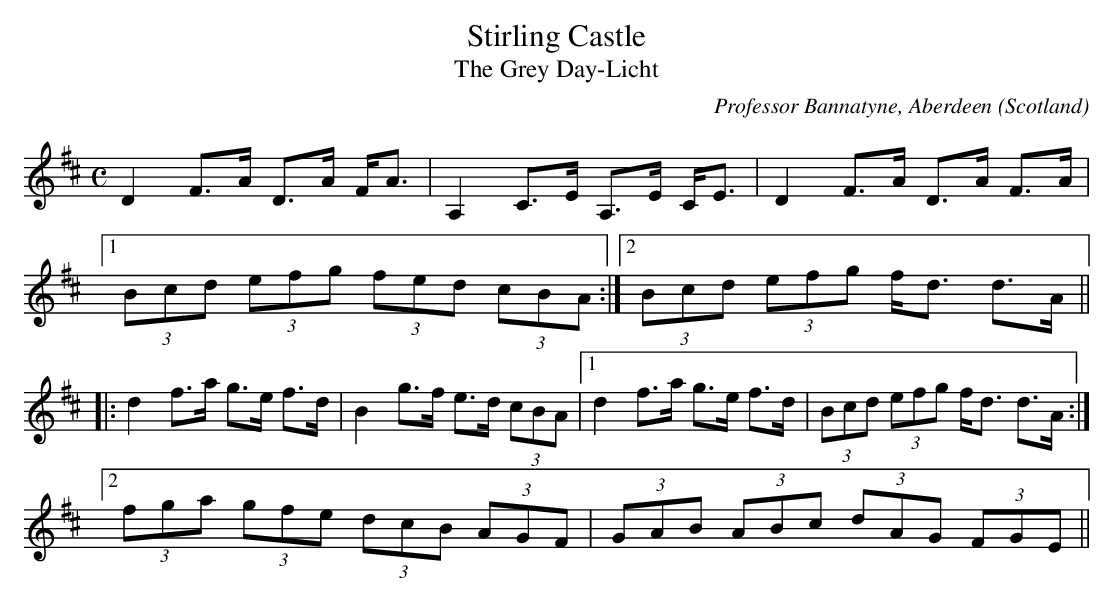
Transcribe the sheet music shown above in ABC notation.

X:1
T:Stirling Castle
T:Grey Day-Licht, The
C:Professor Bannatyne, Aberdeen
O:Scotland
M:C
L:1/8
K:D
D2 F>A D>A F<A | A,2 C>E A,>E C<E | D2 F>A D>A F>A |
[1 (3Bcd (3efg (3fed (3cBA :|2 (3Bcd (3efg f<d d>A ||
|: d2 f>a g>e f>d | B2 g>f e>d (3cBA |1 d2 f>a g>e f>d | (3Bcd (3efg f<d d>A :|
[2 (3fga (3gfe (3dcB (3AGF | (3GAB (3ABc (3dAG (3FGE ||
